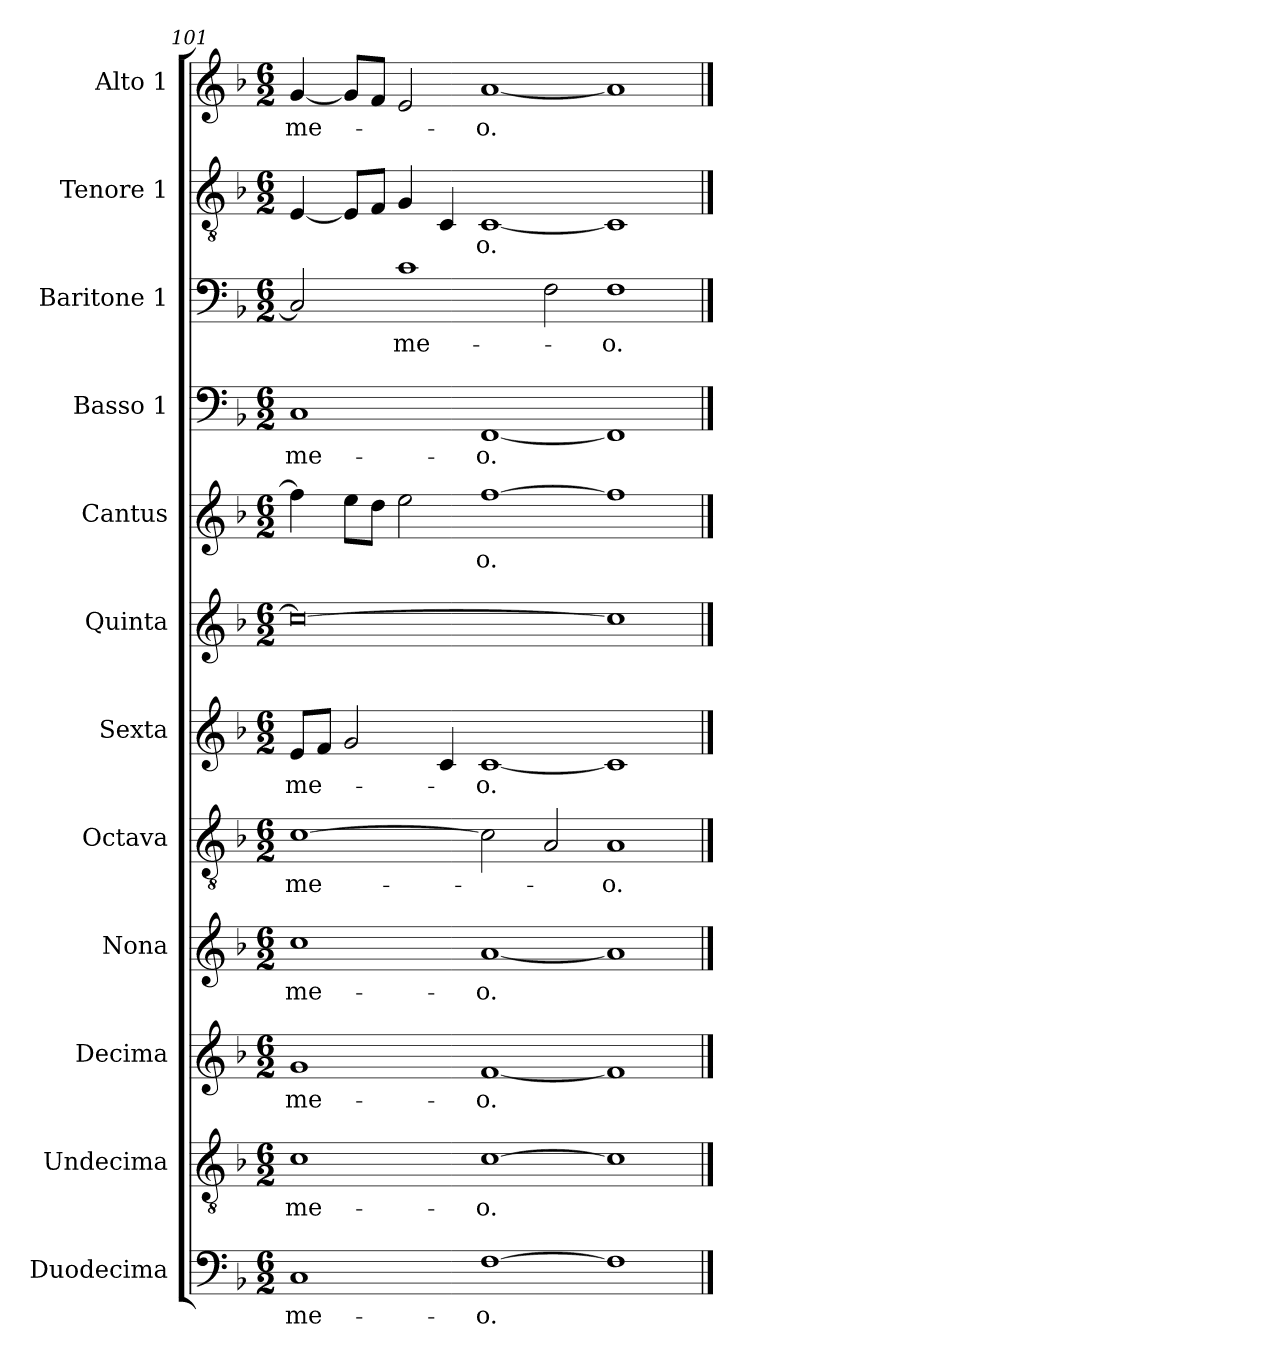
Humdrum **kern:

**kern	**text	**kern	**text	**kern	**text	**kern	**text	**kern	**text	**kern	**text	**kern	**kern	**text	**kern	**text	**kern	**text	**kern	**text	**kern	**text
*part12	*part12	*part11	*part11	*part10	*part10	*part9	*part9	*part8	*part8	*part7	*part7	*part6	*part5	*part5	*part4	*part4	*part3	*part3	*part2	*part2	*part1	*part1
*staff12	*staff12	*staff11	*staff11	*staff10	*staff10	*staff9	*staff9	*staff8	*staff8	*staff7	*staff7	*staff6	*staff5	*staff5	*staff4	*staff4	*staff3	*staff3	*staff2	*staff2	*staff1	*staff1
*I"Duodecima	*	*I"Undecima	*	*I"Decima	*	*I"Nona	*	*I"Octava	*	*I"Sexta	*	*I"Quinta	*I"Cantus	*	*I"Basso 1	*	*I"Baritone 1	*	*I"Tenore 1	*	*I"Alto 1	*
*	*	*	*	*	*	*	*	*	*	*	*	*	*	*	*I'Bs1	*	*I'Br1	*	*I'T1	*	*I'A1	*
*clefF4	*	*clefGv2	*	*clefG2	*	*clefG2	*	*clefGv2	*	*clefG2	*	*clefG2	*clefG2	*	*clefF4	*	*clefF4	*	*clefGv2	*	*clefG2	*
*k[b-]	*	*k[b-]	*	*k[b-]	*	*k[b-]	*	*k[b-]	*	*k[b-]	*	*k[b-]	*k[b-]	*	*k[b-]	*	*k[b-]	*	*k[b-]	*	*k[b-]	*
*F:	*	*F:	*	*F:	*	*F:	*	*F:	*	*F:	*	*F:	*F:	*	*F:	*	*F:	*	*F:	*	*F:	*
*M6/2	*	*M6/2	*	*M6/2	*	*M6/2	*	*M6/2	*	*M6/2	*	*M6/2	*M6/2	*	*M6/2	*	*M6/2	*	*M6/2	*	*M6/2	*
=101	=101	=101	=101	=101	=101	=101	=101	=101	=101	=101	=101	=101	=101	=101	=101	=101	=101	=101	=101	=101	=101	=101
1C	me-	1c	me-	1g	me-	1cc	me-	[1c	me-	8e/L	me-	0cc_	4ff\]	.	1C	me-	2C/]	.	[4E/	.	[4g/	me-
.	.	.	.	.	.	.	.	.	.	8f/J	.	.	.	.	.	.	.	.	.	.	.	.
.	.	.	.	.	.	.	.	.	.	2g/	.	.	8ee\L	.	.	.	.	.	8E/L]	.	8g/L]	.
.	.	.	.	.	.	.	.	.	.	.	.	.	8dd\J	.	.	.	.	.	8F/J	.	8f/J	.
.	.	.	.	.	.	.	.	.	.	.	.	.	2ee\	.	.	.	1c	me-	4G/	.	2e/	.
.	.	.	.	.	.	.	.	.	.	4c/	.	.	.	.	.	.	.	.	4C/	.	.	.
[1F	-o.	[1c	-o.	[1f	-o.	[1a	-o.	2c\]	.	[1c	-o.	.	[1ff	-o.	[1FF	-o.	.	.	[1C	-o.	[1a	-o.
.	.	.	.	.	.	.	.	2A/	.	.	.	.	.	.	.	.	2F\	.	.	.	.	.
1F]	.	1c]	.	1f]	.	1a]	.	1A	-o.	1c]	.	1cc]	1ff]	.	1FF]	.	1F	-o.	1C]	.	1a]	.
==	==	==	==	==	==	==	==	==	==	==	==	==	==	==	==	==	==	==	==	==	==	==
*-	*-	*-	*-	*-	*-	*-	*-	*-	*-	*-	*-	*-	*-	*-	*-	*-	*-	*-	*-	*-	*-	*-
